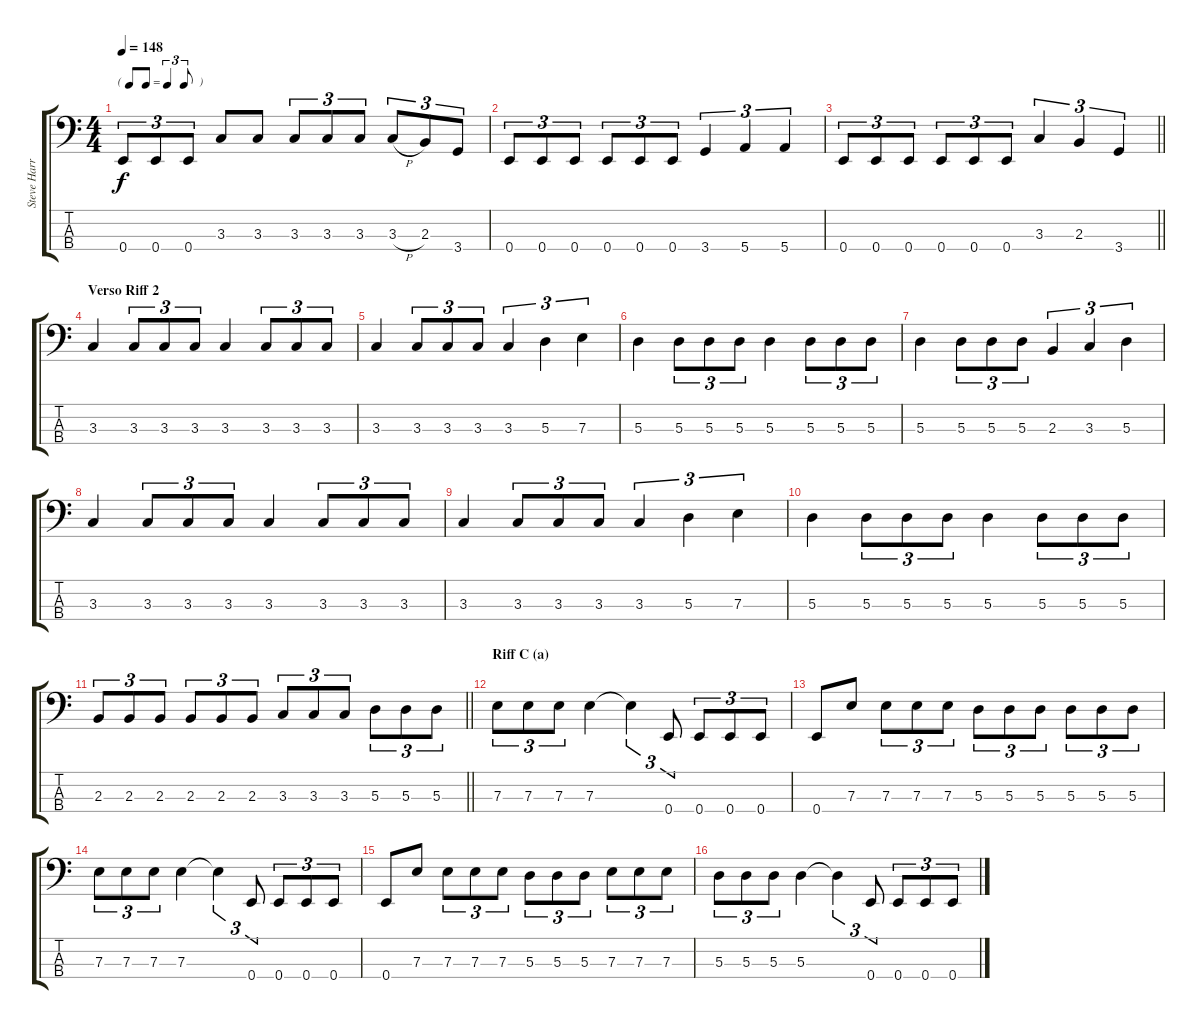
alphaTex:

\track ("Steve Harris" "Steve Harr") {instrument electricbassfinger}
\staff {score tabs}
\tuning (G2 D2 A1 E1) {hide}
\ts (4 4)
\tf triplet8th
\tempo 148
\clef f4
\ks c
0.4.8{tu (3 2) dy f} 0.4.8{tu (3 2)} 0.4.8{tu (3 2)} 3.3.8 3.3.8 3.3.8{tu (3 2)} 3.3.8{tu (3 2)} 3.3.8{tu (3 2)} 3.3{h}.8{tu (3 2)} 2.3.8{tu (3 2)} 3.4.8{tu (3 2)} |
0.4.8{tu (3 2)} 0.4.8{tu (3 2)} 0.4.8{tu (3 2)} 0.4.8{tu (3 2)} 0.4.8{tu (3 2)} 0.4.8{tu (3 2)} 3.4.4{tu (3 2)} 5.4.4{tu (3 2)} 5.4.4{tu (3 2)} |
\barLineRight lightlight
0.4.8{tu (3 2)} 0.4.8{tu (3 2)} 0.4.8{tu (3 2)} 0.4.8{tu (3 2)} 0.4.8{tu (3 2)} 0.4.8{tu (3 2)} 3.3.4{tu (3 2)} 2.3.4{tu (3 2)} 3.4.4{tu (3 2)} |
\section ("" "Verso Riff 2")
3.3.4 3.3.8{tu (3 2)} 3.3.8{tu (3 2)} 3.3.8{tu (3 2)} 3.3.4 3.3.8{tu (3 2)} 3.3.8{tu (3 2)} 3.3.8{tu (3 2)} |
3.3.4 3.3.8{tu (3 2)} 3.3.8{tu (3 2)} 3.3.8{tu (3 2)} 3.3.4{tu (3 2)} 5.3.4{tu (3 2)} 7.3.4{tu (3 2)} |
5.3.4 5.3.8{tu (3 2)} 5.3.8{tu (3 2)} 5.3.8{tu (3 2)} 5.3.4 5.3.8{tu (3 2)} 5.3.8{tu (3 2)} 5.3.8{tu (3 2)} |
5.3.4 5.3.8{tu (3 2)} 5.3.8{tu (3 2)} 5.3.8{tu (3 2)} 2.3.4{tu (3 2)} 3.3.4{tu (3 2)} 5.3.4{tu (3 2)} |
3.3.4 3.3.8{tu (3 2)} 3.3.8{tu (3 2)} 3.3.8{tu (3 2)} 3.3.4 3.3.8{tu (3 2)} 3.3.8{tu (3 2)} 3.3.8{tu (3 2)} |
3.3.4 3.3.8{tu (3 2)} 3.3.8{tu (3 2)} 3.3.8{tu (3 2)} 3.3.4{tu (3 2)} 5.3.4{tu (3 2)} 7.3.4{tu (3 2)} |
5.3.4 5.3.8{tu (3 2)} 5.3.8{tu (3 2)} 5.3.8{tu (3 2)} 5.3.4 5.3.8{tu (3 2)} 5.3.8{tu (3 2)} 5.3.8{tu (3 2)} |
\barLineRight lightlight
2.3.8{tu (3 2)} 2.3.8{tu (3 2)} 2.3.8{tu (3 2)} 2.3.8{tu (3 2)} 2.3.8{tu (3 2)} 2.3.8{tu (3 2)} 3.3.8{tu (3 2)} 3.3.8{tu (3 2)} 3.3.8{tu (3 2)} 5.3.8{tu (3 2)} 5.3.8{tu (3 2)} 5.3.8{tu (3 2)} |
\section ("" "Riff C (a)")
7.3.8{tu (3 2)} 7.3.8{tu (3 2)} 7.3.8{tu (3 2)} 7.3.4 7.3{t}.4{tu (3 2)} 0.4.8{tu (3 2)} 0.4.8{tu (3 2)} 0.4.8{tu (3 2)} 0.4.8{tu (3 2)} |
0.4.8 7.3.8 7.3.8{tu (3 2)} 7.3.8{tu (3 2)} 7.3.8{tu (3 2)} 5.3.8{tu (3 2)} 5.3.8{tu (3 2)} 5.3.8{tu (3 2)} 5.3.8{tu (3 2)} 5.3.8{tu (3 2)} 5.3.8{tu (3 2)} |
7.3.8{tu (3 2)} 7.3.8{tu (3 2)} 7.3.8{tu (3 2)} 7.3.4 7.3{t}.4{tu (3 2)} 0.4.8{tu (3 2)} 0.4.8{tu (3 2)} 0.4.8{tu (3 2)} 0.4.8{tu (3 2)} |
0.4.8 7.3.8 7.3.8{tu (3 2)} 7.3.8{tu (3 2)} 7.3.8{tu (3 2)} 5.3.8{tu (3 2)} 5.3.8{tu (3 2)} 5.3.8{tu (3 2)} 7.3.8{tu (3 2)} 7.3.8{tu (3 2)} 7.3.8{tu (3 2)} |
5.3.8{tu (3 2)} 5.3.8{tu (3 2)} 5.3.8{tu (3 2)} 5.3.4 5.3{t}.4{tu (3 2)} 0.4.8{tu (3 2)} 0.4.8{tu (3 2)} 0.4.8{tu (3 2)} 0.4.8{tu (3 2)}
